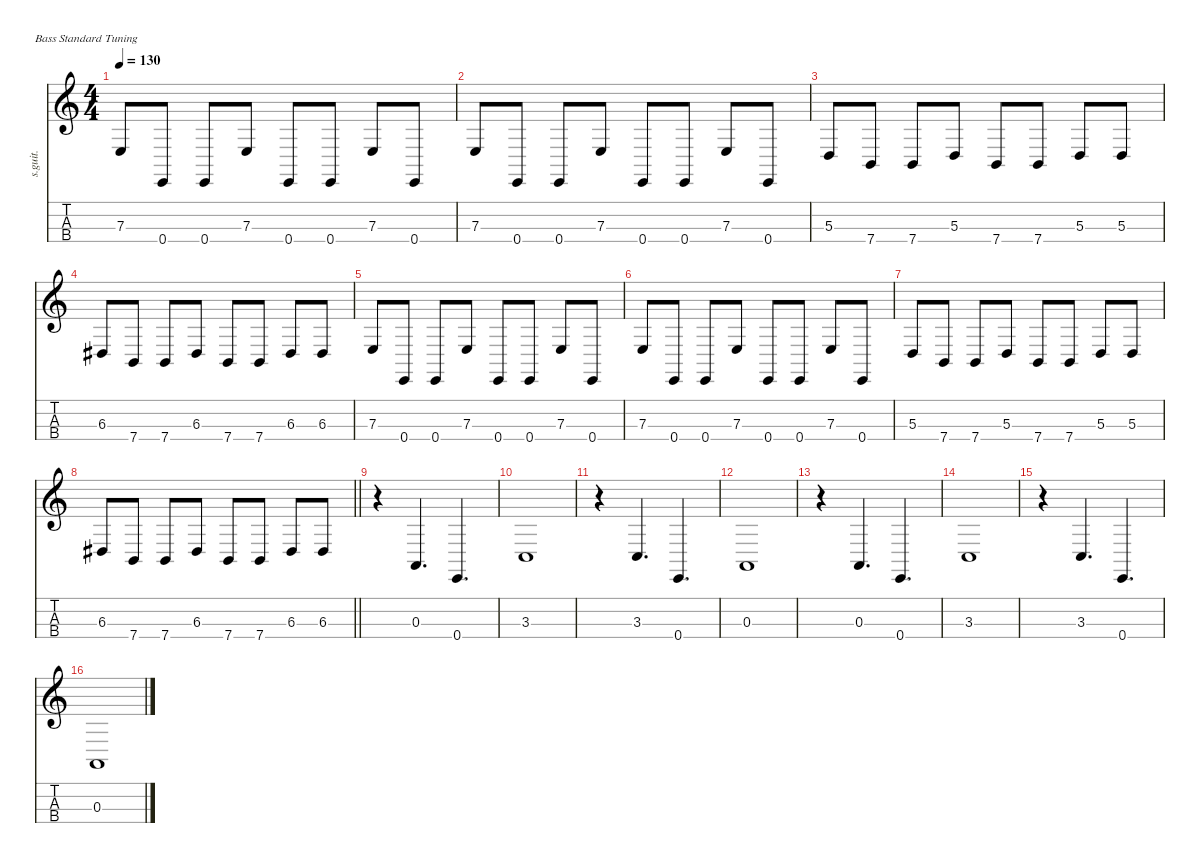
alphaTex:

\defaultSystemsLayout 4
\hideDynamics
\bracketExtendMode nobrackets
\otherSystemsTrackNameOrientation horizontal
\track ("Cliff Burton (Bass)" "s.guit.") {instrument electricbassfinger}
\staff {score tabs}
\tuning (G2 D2 A1 E1)
\ts (4 4)
\tempo 130
\clef g2
\ks c
7.3.8{dy f beam Up} 0.4.8{beam Up} 0.4.8{beam Up} 7.3.8{beam Up} 0.4.8{beam Up} 0.4.8{beam Up} 7.3.8{beam Up} 0.4.8{beam Up} |
7.3.8{beam Up} 0.4.8{beam Up} 0.4.8{beam Up} 7.3.8{beam Up} 0.4.8{beam Up} 0.4.8{beam Up} 7.3.8{beam Up} 0.4.8{beam Up} |
5.3.8{beam Up} 7.4.8{beam Up} 7.4.8{beam Up} 5.3.8{beam Up} 7.4.8{beam Up} 7.4.8{beam Up} 5.3.8{beam Up} 5.3.8{beam Up} |
6.3{acc #}.8{beam Up} 7.4.8{beam Up} 7.4.8{beam Up} 6.3{acc #}.8{beam Up} 7.4.8{beam Up} 7.4.8{beam Up} 6.3{acc #}.8{beam Up} 6.3{acc #}.8{beam Up} |
7.3.8{beam Up} 0.4.8{beam Up} 0.4.8{beam Up} 7.3.8{beam Up} 0.4.8{beam Up} 0.4.8{beam Up} 7.3.8{beam Up} 0.4.8{beam Up} |
7.3.8{beam Up} 0.4.8{beam Up} 0.4.8{beam Up} 7.3.8{beam Up} 0.4.8{beam Up} 0.4.8{beam Up} 7.3.8{beam Up} 0.4.8{beam Up} |
5.3.8{beam Up} 7.4.8{beam Up} 7.4.8{beam Up} 5.3.8{beam Up} 7.4.8{beam Up} 7.4.8{beam Up} 5.3.8{beam Up} 5.3.8{beam Up} |
\barLineRight lightlight
6.3{acc #}.8{beam Up} 7.4.8{beam Up} 7.4.8{beam Up} 6.3{acc #}.8{beam Up} 7.4.8{beam Up} 7.4.8{beam Up} 6.3{acc #}.8{beam Up} 6.3{acc #}.8{beam Up} |
r.4{beam Down} 0.3.4{d beam Up} 0.4.4{d beam Up} |
3.3.1{beam Up} |
r.4{beam Down} 3.3.4{d beam Up} 0.4.4{d beam Up} |
0.3.1{beam Up} |
r.4{beam Down} 0.3.4{d beam Up} 0.4.4{d beam Up} |
3.3.1{beam Up} |
r.4{beam Down} 3.3.4{d beam Up} 0.4.4{d beam Up} |
0.3.1{beam Up}
